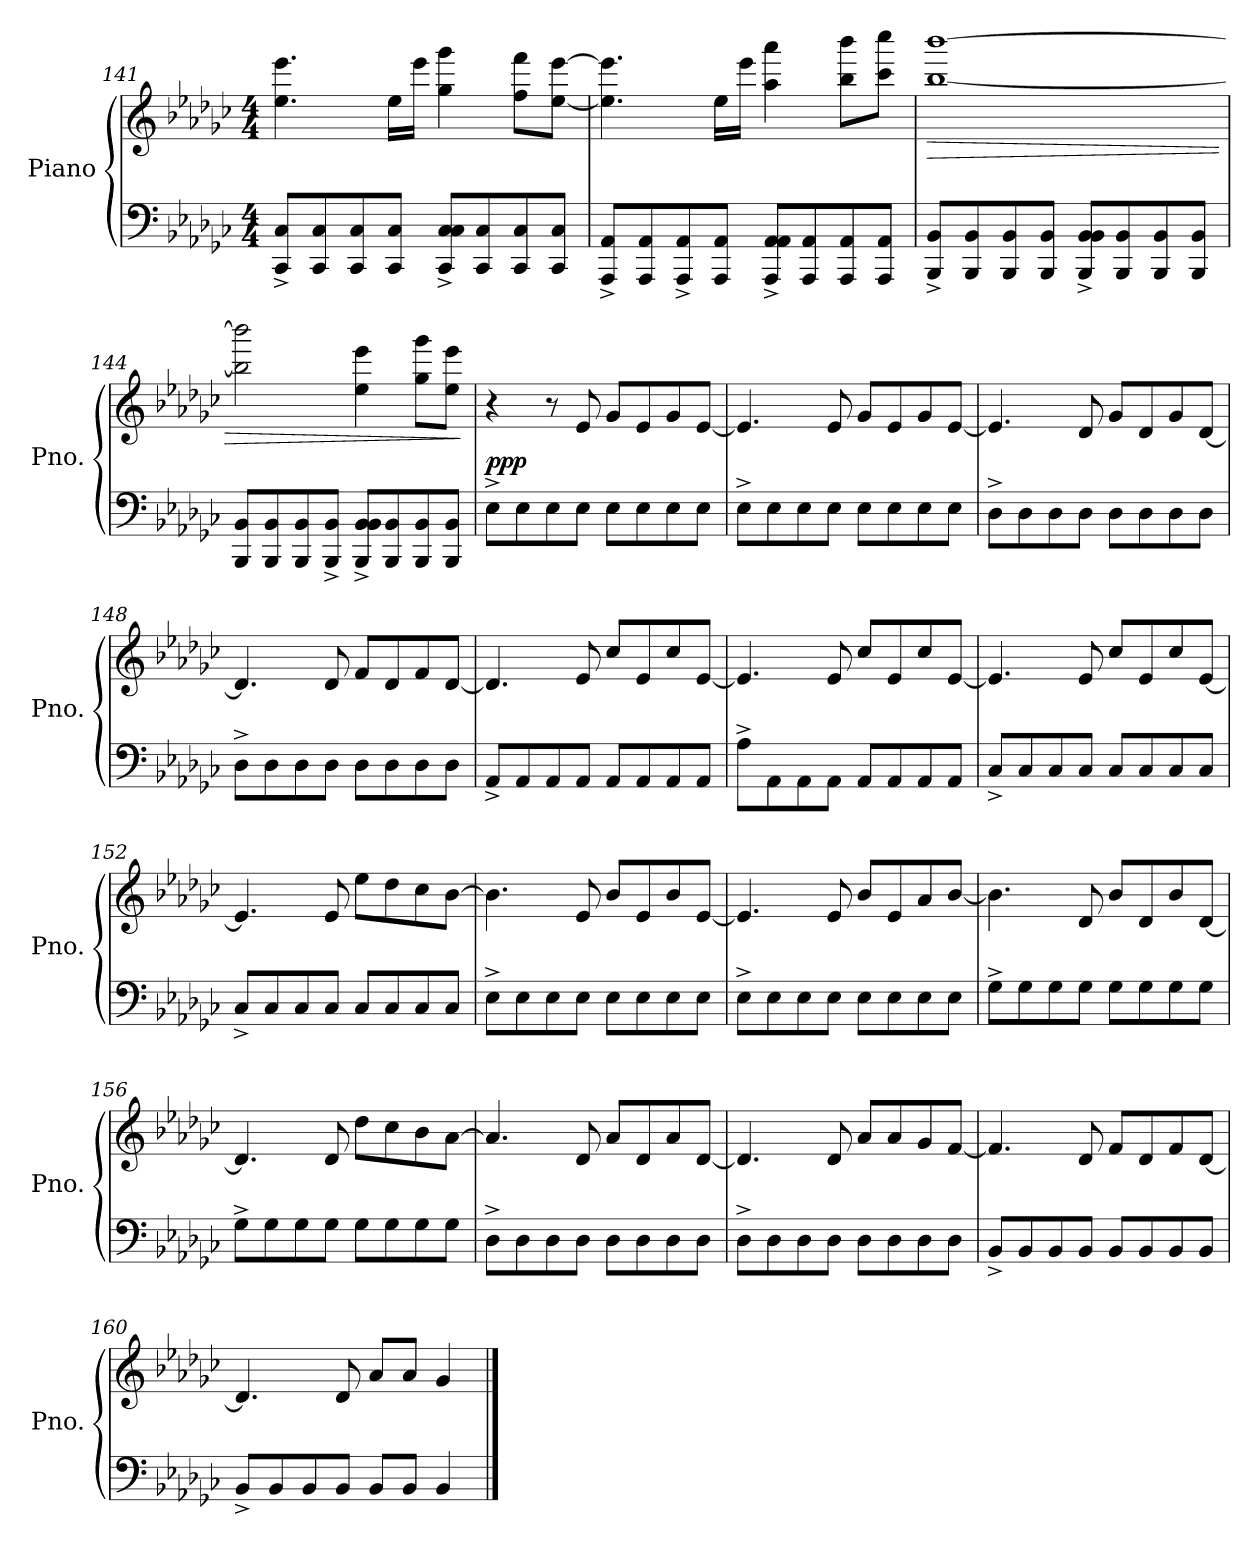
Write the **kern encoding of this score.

**kern	**kern	**dynam
*part1	*part1	*part1
*staff2	*staff1	*staff1/2
*I"Piano	*	*
*I'Pno.	*	*
*clefF4	*clefG2	*
*k[b-e-a-d-g-c-]	*k[b-e-a-d-g-c-]	*
*M4/4	*M4/4	*
=141	=141	=141
8CC-/^ 8C-/^L	4.ee-\ 4.eee-\	.
8CC-/ 8C-/	.	.
8CC-/ 8C-/	.	.
8CC-/ 8C-/J	16ee-\LL	.
.	16eee-\JJ	.
8CC-/^ 8C-/^ 8C-/^L	4gg-\ 4ggg-\	.
8CC-/ 8C-/	.	.
8CC-/ 8C-/	8ff\ 8fff\L	.
8CC-/ 8C-/J	[8ee-\ [8eee-\J	.
!!LO:LB:g=z
=142	=142	=142
8AAA-/^ 8AA-/^L	4.ee-\] 4.eee-\]	.
8AAA-/ 8AA-/	.	.
8AAA-/^ 8AA-/^	.	.
8AAA-/ 8AA-/J	16ee-\LL	.
.	16eee-\JJ	.
8AAA-/^ 8AA-/^ 8AA-/^L	4aa-\ 4aaa-\	.
8AAA-/ 8AA-/	.	.
8AAA-/ 8AA-/	8bb-\ 8bbb-\L	.
8AAA-/ 8AA-/J	8ccc-\ 8cccc-\J	.
=143	=143	=143
!	!	!LO:HP:b
8BBB-/^ 8BB-/^L	[1bb- [1bbb-	>
8BBB-/ 8BB-/	.	.
8BBB-/ 8BB-/	.	.
8BBB-/ 8BB-/J	.	.
8BBB-/^ 8BB-/^ 8BB-/^L	.	.
8BBB-/ 8BB-/	.	.
8BBB-/ 8BB-/	.	.
8BBB-/ 8BB-/J	.	.
=144	=144	=144
8BBB-/ 8BB-/L	2bb-\] 2bbb-\]	.
8BBB-/ 8BB-/	.	.
8BBB-/ 8BB-/	.	.
8BBB-/^ 8BB-/^J	.	.
8BBB-/^ 8BB-/^ 8BB-/^L	4ee-\ 4eee-\	.
8BBB-/ 8BB-/	.	.
8BBB-/ 8BB-/	8gg-\ 8ggg-\L	.
8BBB-/ 8BB-/J	8ee-\ 8eee-\J	.
.	.	]
!!LO:PB:g=z
=145	=145	=145
!	!	!LO:DY:a=2
!	!	!LO:DY:n=1:a
8E-^\L	4r	pp p
8E-\	.	.
8E-\	8r	.
8E-\J	8e-/	.
8E-\L	8g-/L	.
8E-\	8e-/	.
8E-\	8g-/	.
8E-\J	[8e-/J	.
=146	=146	=146
8E-^\L	4.e-/]	.
8E-\	.	.
8E-\	.	.
8E-\J	8e-/	.
8E-\L	8g-/L	.
8E-\	8e-/	.
8E-\	8g-/	.
8E-\J	[8e-/J	.
=147	=147	=147
8D-^\L	4.e-/]	.
8D-\	.	.
8D-\	.	.
8D-\J	8d-/	.
8D-\L	8g-/L	.
8D-\	8d-/	.
8D-\	8g-/	.
8D-\J	[8d-/J	.
=148	=148	=148
8D-^\L	4.d-/]	.
8D-\	.	.
8D-\	.	.
8D-\J	8d-/	.
8D-\L	8f/L	.
8D-\	8d-/	.
8D-\	8f/	.
8D-\J	[8d-/J	.
!!LO:LB:g=z
=149	=149	=149
8AA-^/L	4.d-/]	.
8AA-/	.	.
8AA-/	.	.
8AA-/J	8e-/	.
8AA-/L	8cc-/L	.
8AA-/	8e-/	.
8AA-/	8cc-/	.
8AA-/J	[8e-/J	.
=150	=150	=150
8A-^\L	4.e-/]	.
8AA-\	.	.
8AA-\	.	.
8AA-\J	8e-/	.
8AA-/L	8cc-/L	.
8AA-/	8e-/	.
8AA-/	8cc-/	.
8AA-/J	[8e-/J	.
=151	=151	=151
8C-^/L	4.e-/]	.
8C-/	.	.
8C-/	.	.
8C-/J	8e-/	.
8C-/L	8cc-/L	.
8C-/	8e-/	.
8C-/	8cc-/	.
8C-/J	[8e-/J	.
=152	=152	=152
8C-^/L	4.e-/]	.
8C-/	.	.
8C-/	.	.
8C-/J	8e-/	.
8C-/L	8ee-\L	.
8C-/	8dd-\	.
8C-/	8cc-\	.
8C-/J	[8b-\J	.
!!LO:LB:g=z
=153	=153	=153
8E-^\L	4.b-\]	.
8E-\	.	.
8E-\	.	.
8E-\J	8e-/	.
8E-\L	8b-/L	.
8E-\	8e-/	.
8E-\	8b-/	.
8E-\J	[8e-/J	.
=154	=154	=154
8E-^\L	4.e-/]	.
8E-\	.	.
8E-\	.	.
8E-\J	8e-/	.
8E-\L	8b-/L	.
8E-\	8e-/	.
8E-\	8a-/	.
8E-\J	[8b-/J	.
=155	=155	=155
8G-^\L	4.b-\]	.
8G-\	.	.
8G-\	.	.
8G-\J	8d-/	.
8G-\L	8b-/L	.
8G-\	8d-/	.
8G-\	8b-/	.
8G-\J	[8d-/J	.
=156	=156	=156
8G-^\L	4.d-/]	.
8G-\	.	.
8G-\	.	.
8G-\J	8d-/	.
8G-\L	8dd-\L	.
8G-\	8cc-\	.
8G-\	8b-\	.
8G-\J	[8a-\J	.
!!LO:LB:g=z
=157	=157	=157
8D-^\L	4.a-/]	.
8D-\	.	.
8D-\	.	.
8D-\J	8d-/	.
8D-\L	8a-/L	.
8D-\	8d-/	.
8D-\	8a-/	.
8D-\J	[8d-/J	.
=158	=158	=158
8D-^\L	4.d-/]	.
8D-\	.	.
8D-\	.	.
8D-\J	8d-/	.
8D-\L	8a-/L	.
8D-\	8a-/	.
8D-\	8g-/	.
8D-\J	[8f/J	.
=159	=159	=159
8BB-^/L	4.f/]	.
8BB-/	.	.
8BB-/	.	.
8BB-/J	8d-/	.
8BB-/L	8f/L	.
8BB-/	8d-/	.
8BB-/	8f/	.
8BB-/J	[8d-/J	.
=160	=160	=160
8BB-^/L	4.d-/]	.
8BB-/	.	.
8BB-/	.	.
8BB-/J	8d-/	.
8BB-/L	8a-/L	.
8BB-/J	8a-/J	.
4BB-/	4g-/	.
==	==	==
*-	*-	*-
